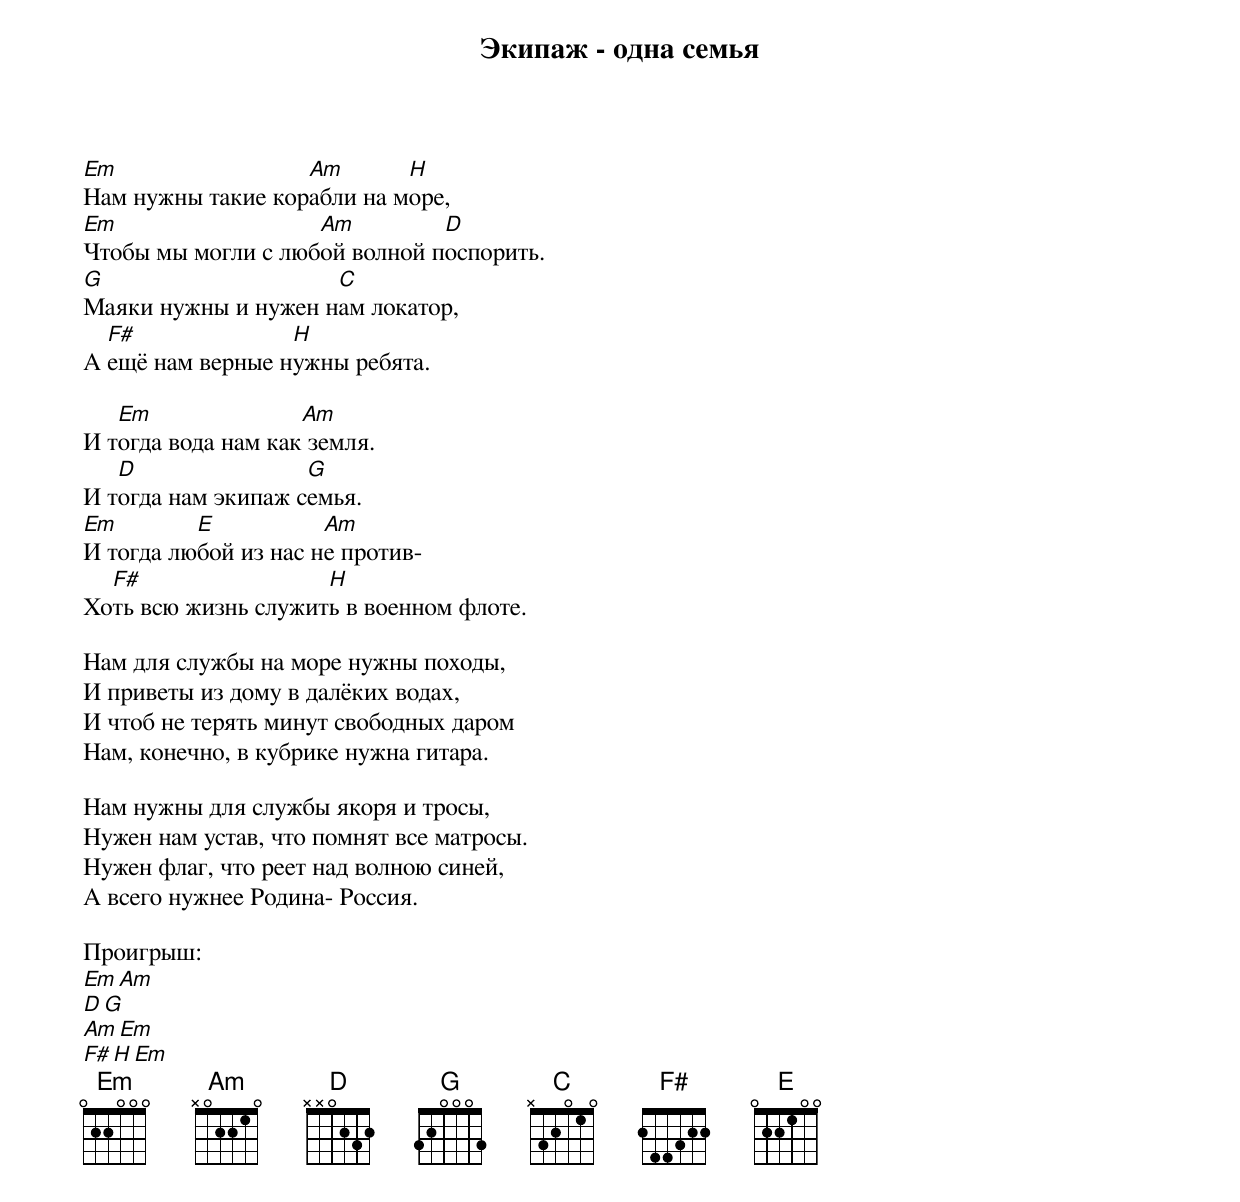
Экипаж - одна семья
Em                 Am       H
Нам нужны такие корабли на море,
Em                  Am         D
Чтобы мы могли с любой волной поспорить.
G                    C
Маяки нужны и нужен нам локатор,
  F#              H
А ещё нам верные нужны ребята.

   Em               Am
И тогда вода нам как земля.
   D                G
И тогда нам экипаж семья.
Em        E           Am
И тогда любой из нас не против-
  F#                 H
Хоть всю жизнь служить в военном флоте.

Нам для службы на море нужны походы,
И приветы из дому в далёких водах,
И чтоб не терять минут свободных даром
Нам, конечно, в кубрике нужна гитара.

Нам нужны для службы якоря и тросы,
Нужен нам устав, что помнят все матросы.
Нужен флаг, что реет над волною синей,
А всего нужнее Родина- Россия.

Проигрыш:
Em Am
D G
Am Em
F# H Em
